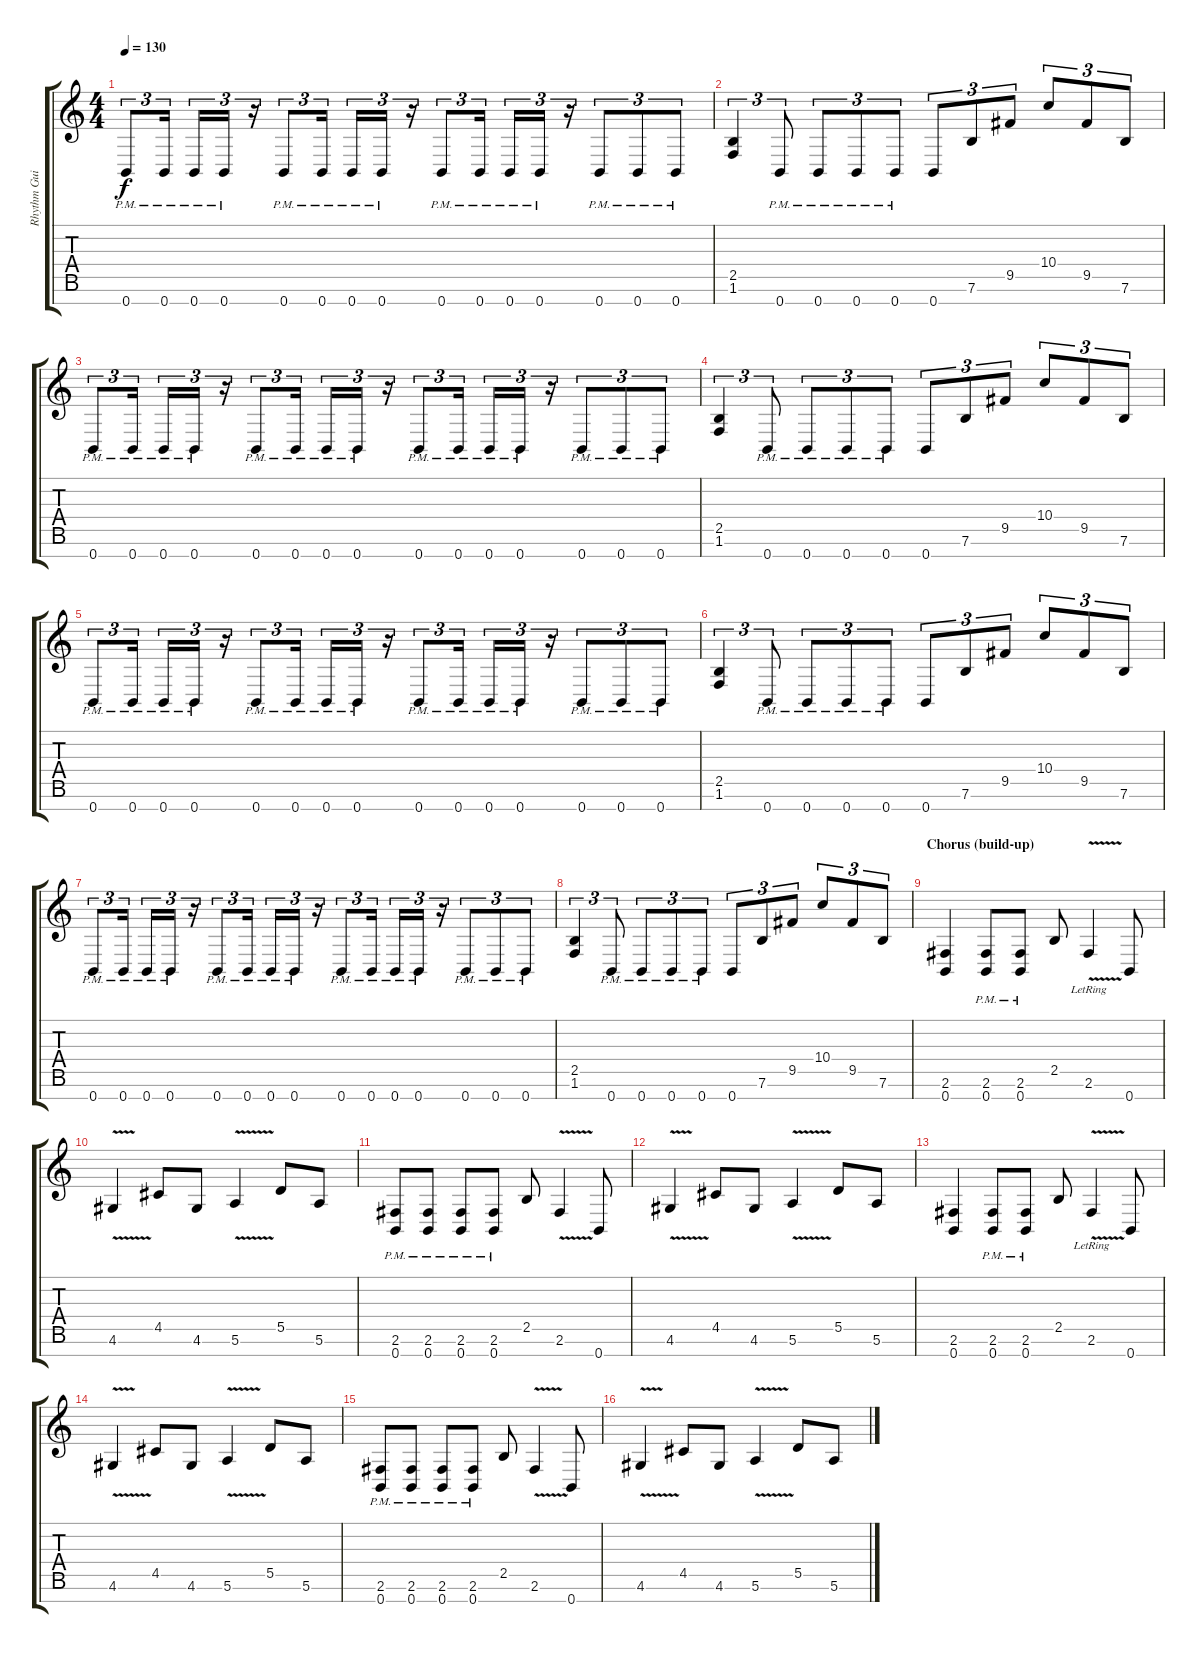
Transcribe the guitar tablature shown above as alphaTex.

\track ("Rhythm Guitar R" "Rhythm Gui") {instrument distortionguitar}
\staff {score tabs}
\tuning (E4 B3 G3 D3 A2 E2 B1) {hide}
\ts (4 4)
\tempo 130
\clef g2
\ks c
0.7{pm}.8{tu (3 2) dy f} 0.7{pm}.16{tu (3 2)} 0.7{pm}.16{tu (3 2)} 0.7{pm}.16{tu (3 2)} r.16{tu (3 2)} 0.7{pm}.8{tu (3 2)} 0.7{pm}.16{tu (3 2)} 0.7{pm}.16{tu (3 2)} 0.7{pm}.16{tu (3 2)} r.16{tu (3 2)} 0.7{pm}.8{tu (3 2)} 0.7{pm}.16{tu (3 2)} 0.7{pm}.16{tu (3 2)} 0.7{pm}.16{tu (3 2)} r.16{tu (3 2)} 0.7{pm}.8{tu (3 2)} 0.7{pm}.8{tu (3 2)} 0.7{pm}.8{tu (3 2)} |
(2.5 1.6).4{tu (3 2)} 0.7{pm}.8{tu (3 2)} 0.7{pm}.8{tu (3 2)} 0.7{pm}.8{tu (3 2)} 0.7{pm}.8{tu (3 2)} 0.7.8{tu (3 2)} 7.6.8{tu (3 2)} 9.5.8{tu (3 2)} 10.4.8{tu (3 2)} 9.5.8{tu (3 2)} 7.6.8{tu (3 2)} |
0.7{pm}.8{tu (3 2)} 0.7{pm}.16{tu (3 2)} 0.7{pm}.16{tu (3 2)} 0.7{pm}.16{tu (3 2)} r.16{tu (3 2)} 0.7{pm}.8{tu (3 2)} 0.7{pm}.16{tu (3 2)} 0.7{pm}.16{tu (3 2)} 0.7{pm}.16{tu (3 2)} r.16{tu (3 2)} 0.7{pm}.8{tu (3 2)} 0.7{pm}.16{tu (3 2)} 0.7{pm}.16{tu (3 2)} 0.7{pm}.16{tu (3 2)} r.16{tu (3 2)} 0.7{pm}.8{tu (3 2)} 0.7{pm}.8{tu (3 2)} 0.7{pm}.8{tu (3 2)} |
(2.5 1.6).4{tu (3 2)} 0.7{pm}.8{tu (3 2)} 0.7{pm}.8{tu (3 2)} 0.7{pm}.8{tu (3 2)} 0.7{pm}.8{tu (3 2)} 0.7.8{tu (3 2)} 7.6.8{tu (3 2)} 9.5.8{tu (3 2)} 10.4.8{tu (3 2)} 9.5.8{tu (3 2)} 7.6.8{tu (3 2)} |
0.7{pm}.8{tu (3 2)} 0.7{pm}.16{tu (3 2)} 0.7{pm}.16{tu (3 2)} 0.7{pm}.16{tu (3 2)} r.16{tu (3 2)} 0.7{pm}.8{tu (3 2)} 0.7{pm}.16{tu (3 2)} 0.7{pm}.16{tu (3 2)} 0.7{pm}.16{tu (3 2)} r.16{tu (3 2)} 0.7{pm}.8{tu (3 2)} 0.7{pm}.16{tu (3 2)} 0.7{pm}.16{tu (3 2)} 0.7{pm}.16{tu (3 2)} r.16{tu (3 2)} 0.7{pm}.8{tu (3 2)} 0.7{pm}.8{tu (3 2)} 0.7{pm}.8{tu (3 2)} |
(2.5 1.6).4{tu (3 2)} 0.7{pm}.8{tu (3 2)} 0.7{pm}.8{tu (3 2)} 0.7{pm}.8{tu (3 2)} 0.7{pm}.8{tu (3 2)} 0.7.8{tu (3 2)} 7.6.8{tu (3 2)} 9.5.8{tu (3 2)} 10.4.8{tu (3 2)} 9.5.8{tu (3 2)} 7.6.8{tu (3 2)} |
0.7{pm}.8{tu (3 2)} 0.7{pm}.16{tu (3 2)} 0.7{pm}.16{tu (3 2)} 0.7{pm}.16{tu (3 2)} r.16{tu (3 2)} 0.7{pm}.8{tu (3 2)} 0.7{pm}.16{tu (3 2)} 0.7{pm}.16{tu (3 2)} 0.7{pm}.16{tu (3 2)} r.16{tu (3 2)} 0.7{pm}.8{tu (3 2)} 0.7{pm}.16{tu (3 2)} 0.7{pm}.16{tu (3 2)} 0.7{pm}.16{tu (3 2)} r.16{tu (3 2)} 0.7{pm}.8{tu (3 2)} 0.7{pm}.8{tu (3 2)} 0.7{pm}.8{tu (3 2)} |
(2.5 1.6).4{tu (3 2)} 0.7{pm}.8{tu (3 2)} 0.7{pm}.8{tu (3 2)} 0.7{pm}.8{tu (3 2)} 0.7{pm}.8{tu (3 2)} 0.7.8{tu (3 2)} 7.6.8{tu (3 2)} 9.5.8{tu (3 2)} 10.4.8{tu (3 2)} 9.5.8{tu (3 2)} 7.6.8{tu (3 2)} |
\section ("" "Chorus (build-up)")
(2.6 0.7).4 (2.6{pm} 0.7{pm}).8 (2.6{pm} 0.7{pm}).8 2.5.8 2.6{v lr}.4 0.7.8 |
4.6{v}.4 4.5.8 4.6.8 5.6{v}.4 5.5.8 5.6.8 |
(2.6{pm} 0.7{pm}).8 (2.6{pm} 0.7{pm}).8 (2.6{pm} 0.7{pm}).8 (2.6{pm} 0.7{pm}).8 2.5.8 2.6{v}.4 0.7.8 |
4.6{v}.4 4.5.8 4.6.8 5.6{v}.4 5.5.8 5.6.8 |
(2.6 0.7).4 (2.6{pm} 0.7{pm}).8 (2.6{pm} 0.7{pm}).8 2.5.8 2.6{v lr}.4 0.7.8 |
4.6{v}.4 4.5.8 4.6.8 5.6{v}.4 5.5.8 5.6.8 |
(2.6{pm} 0.7{pm}).8 (2.6{pm} 0.7{pm}).8 (2.6{pm} 0.7{pm}).8 (2.6{pm} 0.7{pm}).8 2.5.8 2.6{v}.4 0.7.8 |
4.6{v}.4 4.5.8 4.6.8 5.6{v}.4 5.5.8 5.6.8
